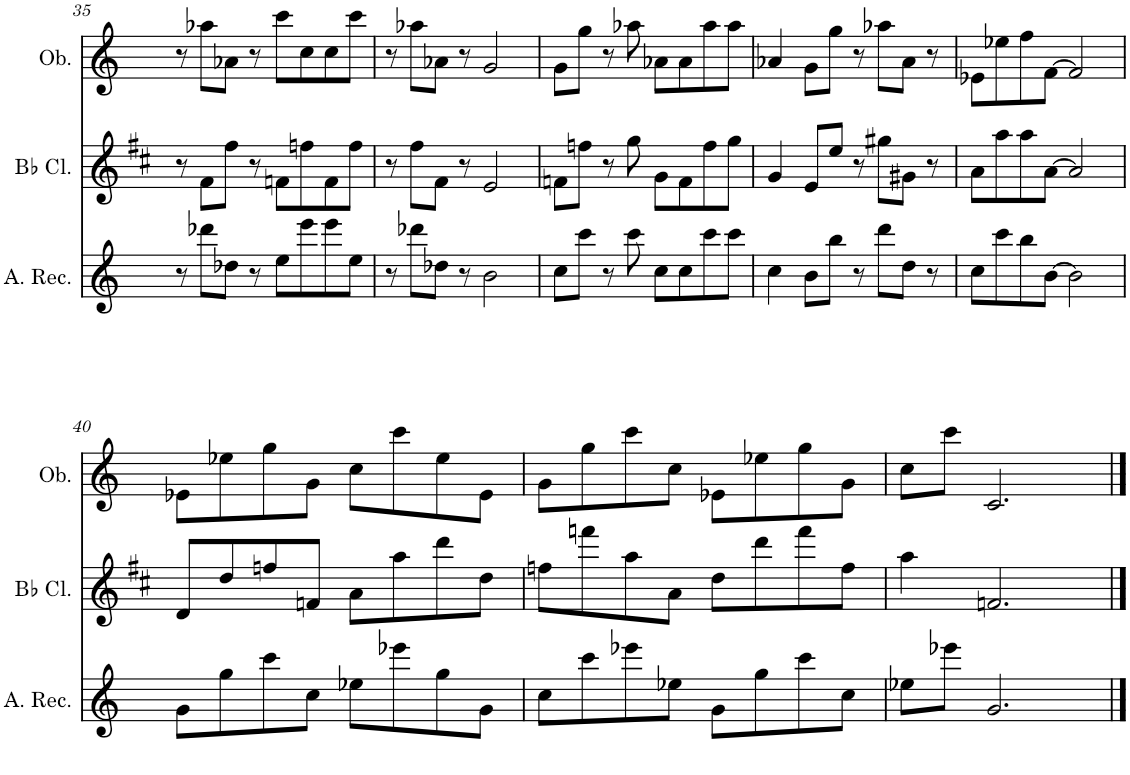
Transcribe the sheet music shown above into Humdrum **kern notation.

**kern	**kern	**kern
*part3	*part2	*part1
*staff3	*staff2	*staff1
*I"Alto Recorder	*I"Bb Clarinet	*I"Oboe
*I'A. Rec.	*I'Bb Cl.	*I'Ob.
!!LO:PB:g=z
*clefG2	*clefG2	*clefG2
*	*Trd1c2	*
*k[]	*k[f#c#]	*k[]
*M4/4	*M4/4	*M4/4
=35	=35	=35
8r	8r	8r
8ddd-X\L	8f#\L	8aa-X\L
8dd-X\J	8ff#\J	8a-X\J
8r	8r	8r
8ee\L	8fn\L	8ccc\L
8eee\	8ffn\	8cc\
8eee\	8f\	8cc\
8ee\J	8ff\J	8ccc\J
=36	=36	=36
8r	8r	8r
8ddd-X\L	8ff#\L	8aa-X\L
8dd-X\J	8f#\J	8a-X\J
8r	8r	8r
2b\	2e/	2g/
=37	=37	=37
8cc\L	8fn\L	8g\L
8ccc\J	8ffn\J	8gg\J
8r	8r	8r
8ccc\	8gg\	8aa-X\
8cc\L	8g\L	8a-X\L
8cc\	8f\	8a-\
8ccc\	8ff\	8aa-\
8ccc\J	8gg\J	8aa-\J
=38	=38	=38
4cc\	4g/	4a-X/
8b\L	8e/L	8g\L
8bb\J	8ee/J	8gg\J
8r	8r	8r
8ddd\L	8gg#X\L	8aa-X\L
8dd\J	8g#X\J	8a-\J
8r	8r	8r
=39	=39	=39
8cc\L	8a\L	8e-X\L
8ccc\	8aa\	8ee-X\
8bb\	8aa\	8ff\
[8b\J	[8a\J	[8f\J
2b\]	2a/]	2f/]
!!LO:LB:g=z
=40	=40	=40
8g\L	8d/L	8e-X\L
8gg\	8dd/	8ee-X\
8ccc\	8ffn/	8gg\
8cc\J	8fn/J	8g\J
8ee-X\L	8a\L	8cc\L
8eee-X\	8aa\	8ccc\
8gg\	8ddd\	8ee-\
8g\J	8dd\J	8e-\J
=41	=41	=41
8cc\L	8ffn\L	8g\L
8ccc\	8fffn\	8gg\
8eee-X\	8aa\	8ccc\
8ee-X\J	8a\J	8cc\J
8g\L	8dd\L	8e-X\L
8gg\	8ddd\	8ee-X\
8ccc\	8fff\	8gg\
8cc\J	8ff\J	8g\J
=42	=42	=42
8ee-X\L	4aa\	8cc\L
8eee-X\J	.	8ccc\J
2.g/	2.fn/	2.c/
==	==	==
*-	*-	*-
